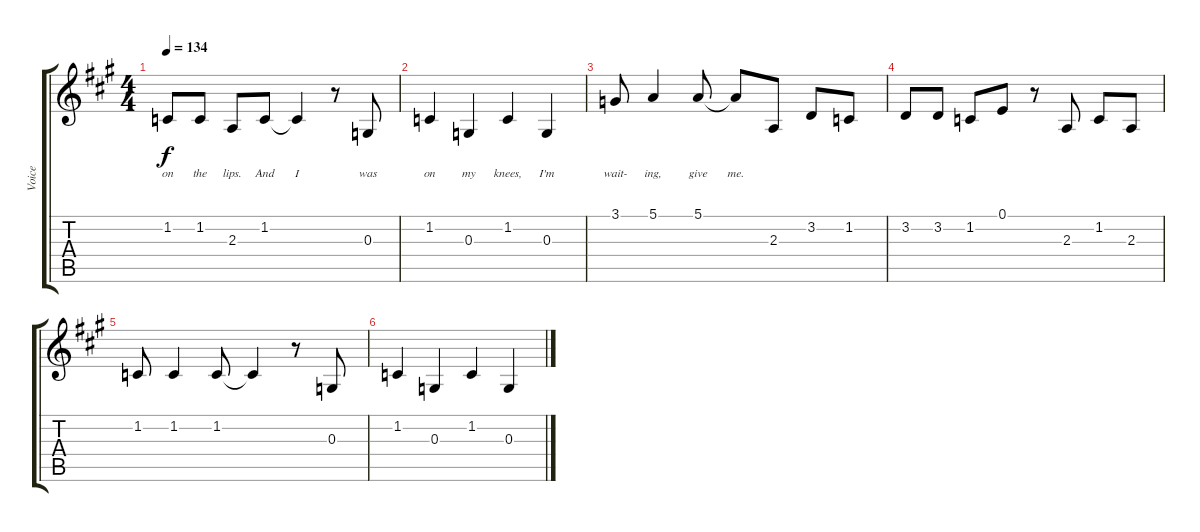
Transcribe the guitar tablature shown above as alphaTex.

\track ("Voice" "Voice") {instrument lead5charang}
\staff {score tabs}
\tuning (E4 B3 G3 D3 A2 E2) {hide}
\ts (4 4)
\tempo 134
\clef g2
\ks a
1.2.8{lyrics (0 "on") lyrics (1 "") lyrics (2 "") lyrics (3 "") lyrics (4 "") dy f} 1.2.8{lyrics (0 "the") lyrics (1 "") lyrics (2 "") lyrics (3 "") lyrics (4 "")} 2.3.8{lyrics (0 "lips.") lyrics (1 "") lyrics (2 "") lyrics (3 "") lyrics (4 "")} 1.2.8{lyrics (0 "And") lyrics (1 "") lyrics (2 "") lyrics (3 "") lyrics (4 "")} 1.2{t}.4{lyrics (0 "I") lyrics (1 "") lyrics (2 "") lyrics (3 "") lyrics (4 "")} r.8 0.3.8{lyrics (0 "was") lyrics (1 "") lyrics (2 "") lyrics (3 "") lyrics (4 "")} |
1.2.4{lyrics (0 "on") lyrics (1 "") lyrics (2 "") lyrics (3 "") lyrics (4 "")} 0.3.4{lyrics (0 "my") lyrics (1 "") lyrics (2 "") lyrics (3 "") lyrics (4 "")} 1.2.4{lyrics (0 "knees,") lyrics (1 "") lyrics (2 "") lyrics (3 "") lyrics (4 "")} 0.3.4{lyrics (0 "I'm") lyrics (1 "") lyrics (2 "") lyrics (3 "") lyrics (4 "")} |
3.1.8{lyrics (0 "wait-") lyrics (1 "") lyrics (2 "") lyrics (3 "") lyrics (4 "")} 5.1.4{lyrics (0 "ing,") lyrics (1 "") lyrics (2 "") lyrics (3 "") lyrics (4 "")} 5.1.8{lyrics (0 "give") lyrics (1 "") lyrics (2 "") lyrics (3 "") lyrics (4 "")} 5.1{t}.8{lyrics (0 "me.") lyrics (1 "") lyrics (2 "") lyrics (3 "") lyrics (4 "")} 2.3.8 3.2.8 1.2.8 |
3.2.8 3.2.8 1.2.8 0.1.8 r.8 2.3.8 1.2.8 2.3.8 |
1.2.8 1.2.4 1.2.8 1.2{t}.4 r.8 0.3.8 |
1.2.4 0.3.4 1.2.4 0.3.4
